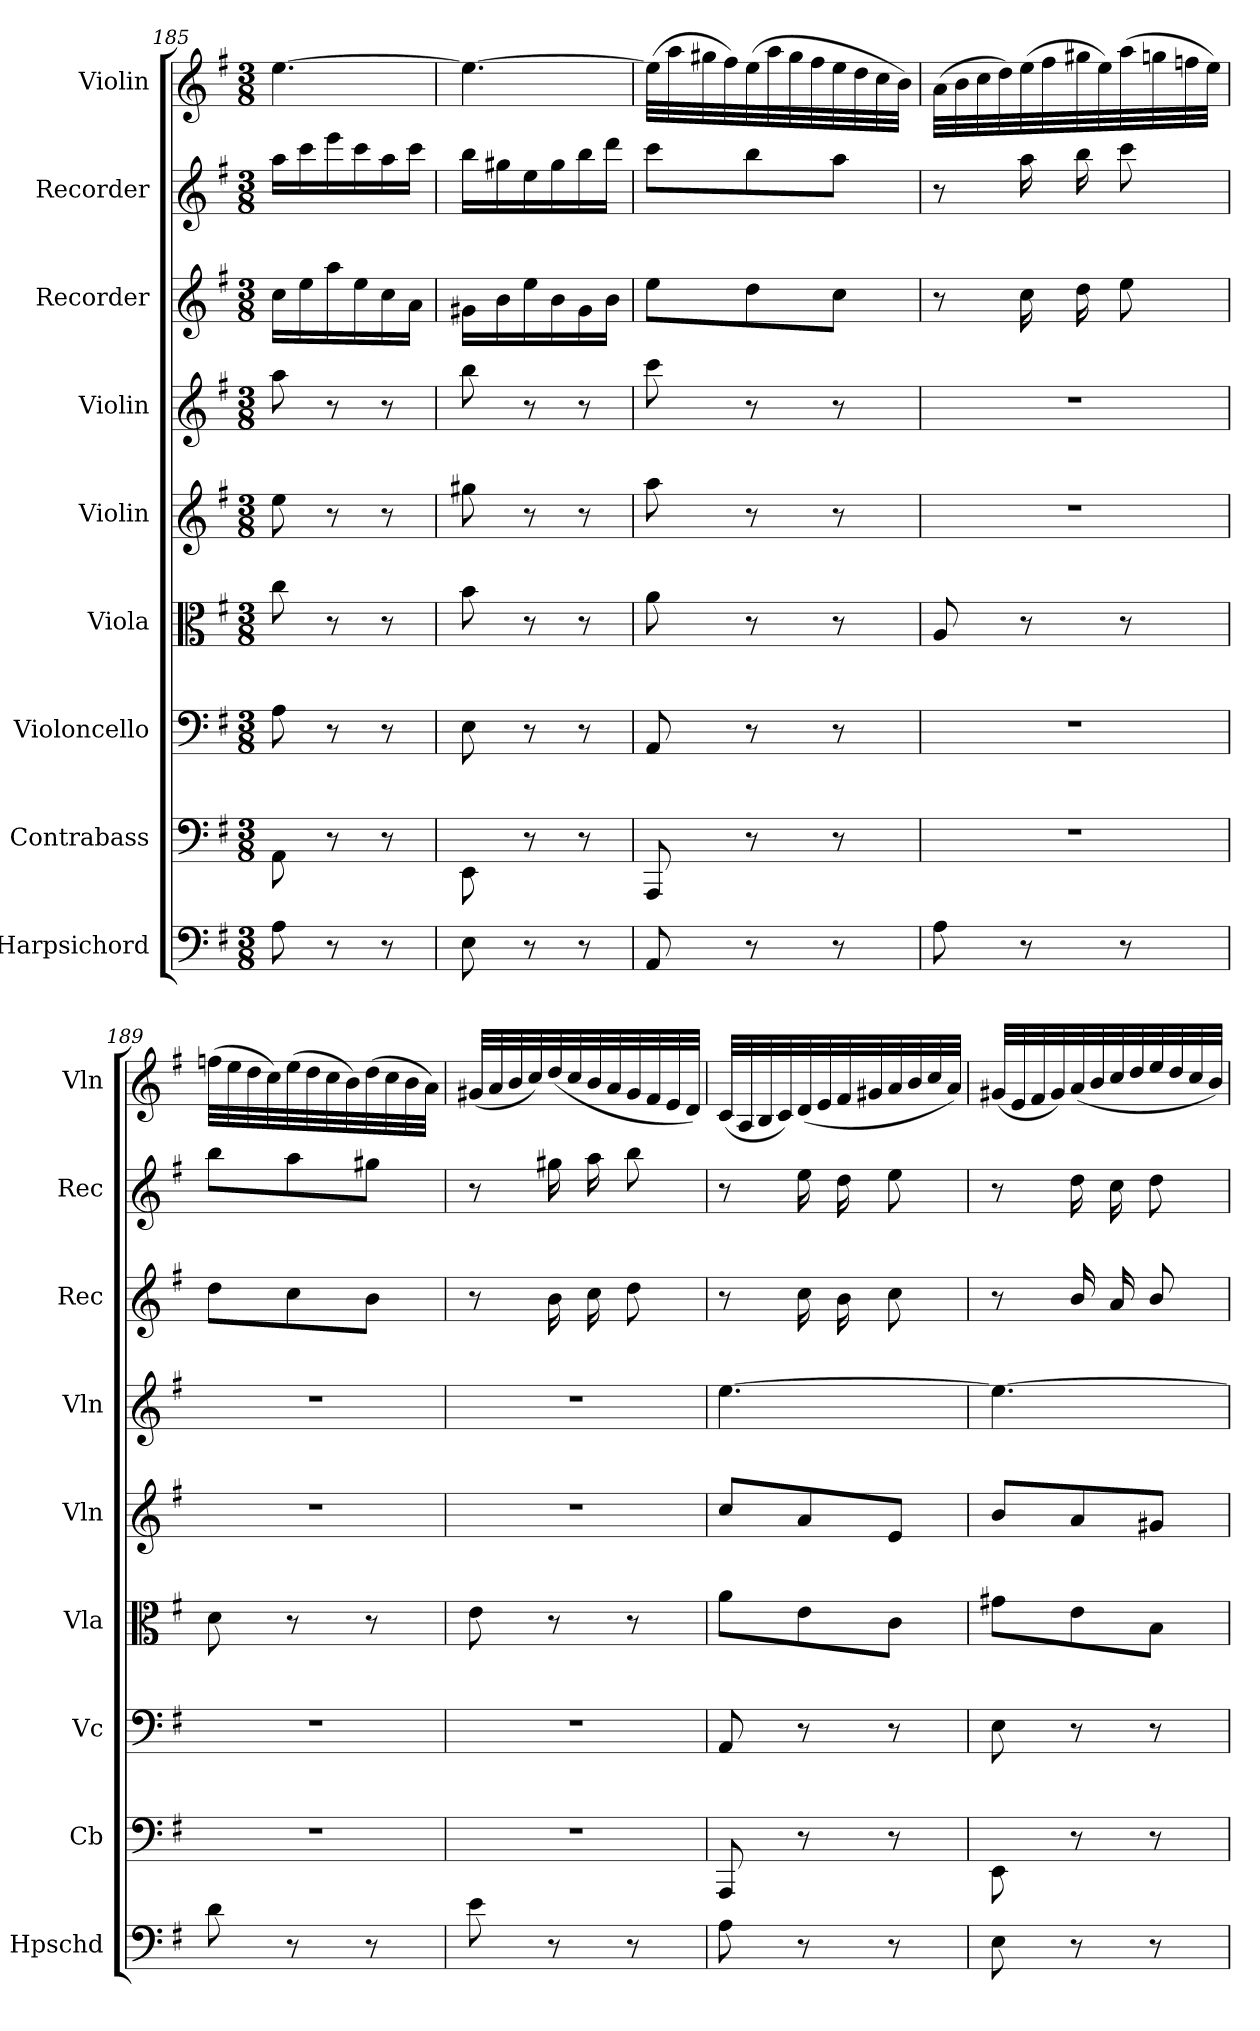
**kern	**kern	**kern	**kern	**kern	**kern	**kern	**kern	**kern
*part9	*part8	*part7	*part6	*part5	*part4	*part3	*part2	*part1
*staff9	*staff8	*staff7	*staff6	*staff5	*staff4	*staff3	*staff2	*staff1
*I"Harpsichord	*I"Contrabass	*I"Violoncello	*I"Viola	*I"Violin	*I"Violin	*I"Recorder	*I"Recorder	*I"Violin
*I'Hpschd	*I'Cb	*I'Vc	*I'Vla	*I'Vln	*I'Vln	*I'Rec	*I'Rec	*I'Vln
*clefF4	*clefF4	*clefF4	*clefC3	*clefG2	*clefG2	*clefG2	*clefG2	*clefG2
*	*ITrd7c12	*	*	*	*	*	*	*
*k[f#]	*k[f#]	*k[f#]	*k[f#]	*k[f#]	*k[f#]	*k[f#]	*k[f#]	*k[f#]
*G:	*G:	*G:	*G:	*G:	*G:	*G:	*G:	*G:
*M3/8	*M3/8	*M3/8	*M3/8	*M3/8	*M3/8	*M3/8	*M3/8	*M3/8
=185	=185	=185	=185	=185	=185	=185	=185	=185
8A\	8AAA\	8A\	8cc\	8ee\	8aa\	16cc\LL	16aa\LL	[4.ee\
.	.	.	.	.	.	16ee\	16ccc\	.
8r	8r	8r	8r	8r	8r	16aa\	16eee\	.
.	.	.	.	.	.	16ee\	16ccc\	.
8r	8r	8r	8r	8r	8r	16cc\	16aa\	.
.	.	.	.	.	.	16a\JJ	16ccc\JJ	.
=186	=186	=186	=186	=186	=186	=186	=186	=186
8E\	8EEE\	8E\	8b\	8gg#X\	8bb\	16g#X\LL	16bb\LL	4.ee\_
.	.	.	.	.	.	16b\	16gg#X\	.
8r	8r	8r	8r	8r	8r	16ee\	16ee\	.
.	.	.	.	.	.	16b\	16gg#\	.
8r	8r	8r	8r	8r	8r	16g#\	16bb\	.
.	.	.	.	.	.	16b\JJ	16ddd\JJ	.
=187	=187	=187	=187	=187	=187	=187	=187	=187
8AA/	8AAAA/	8AA/	8a\	8aa\	8ccc\	8ee\L	8ccc\L	(32ee\LLL]
.	.	.	.	.	.	.	.	32aa\
.	.	.	.	.	.	.	.	32gg#X\
.	.	.	.	.	.	.	.	32ff#\)
8r	8r	8r	8r	8r	8r	8dd\	8bb\	(32ee\
.	.	.	.	.	.	.	.	32aa\
.	.	.	.	.	.	.	.	32gg#\
.	.	.	.	.	.	.	.	32ff#\
8r	8r	8r	8r	8r	8r	8cc\J	8aa\J	32ee\
.	.	.	.	.	.	.	.	32dd\
.	.	.	.	.	.	.	.	32cc\
.	.	.	.	.	.	.	.	32b\JJJ)
=188	=188	=188	=188	=188	=188	=188	=188	=188
8A\	4.r	4.r	8A/	4.r	4.r	8r	8r	(32a\LLL
.	.	.	.	.	.	.	.	32b\
.	.	.	.	.	.	.	.	32cc\
.	.	.	.	.	.	.	.	32dd\)
8r	.	.	8r	.	.	16cc\	16aa\	(32ee\
.	.	.	.	.	.	.	.	32ff#\
.	.	.	.	.	.	16dd\	16bb\	32gg#X\
.	.	.	.	.	.	.	.	32ee\)
8r	.	.	8r	.	.	8ee\	8ccc\	(32aa\
.	.	.	.	.	.	.	.	32ggn\
.	.	.	.	.	.	.	.	32ffn\
.	.	.	.	.	.	.	.	32ee\JJJ)
=189	=189	=189	=189	=189	=189	=189	=189	=189
8d\	4.r	4.r	8d\	4.r	4.r	8dd\L	8bb\L	(32ffn\LLL
.	.	.	.	.	.	.	.	32ee\
.	.	.	.	.	.	.	.	32dd\
.	.	.	.	.	.	.	.	32cc\)
8r	.	.	8r	.	.	8cc\	8aa\	(32ee\
.	.	.	.	.	.	.	.	32dd\
.	.	.	.	.	.	.	.	32cc\
.	.	.	.	.	.	.	.	32b\)
8r	.	.	8r	.	.	8b\J	8gg#X\J	(32dd\
.	.	.	.	.	.	.	.	32cc\
.	.	.	.	.	.	.	.	32b\
.	.	.	.	.	.	.	.	32a\JJJ)
=190	=190	=190	=190	=190	=190	=190	=190	=190
8e\	4.r	4.r	8e\	4.r	4.r	8r	8r	(32g#X/LLL
.	.	.	.	.	.	.	.	32a/
.	.	.	.	.	.	.	.	32b/
.	.	.	.	.	.	.	.	32cc/)
8r	.	.	8r	.	.	16b\	16gg#X\	(32dd/
.	.	.	.	.	.	.	.	32cc/
.	.	.	.	.	.	16cc\	16aa\	32b/
.	.	.	.	.	.	.	.	32a/
8r	.	.	8r	.	.	8dd\	8bb\	32g#/
.	.	.	.	.	.	.	.	32f#/
.	.	.	.	.	.	.	.	32e/
.	.	.	.	.	.	.	.	32d/JJJ)
=191	=191	=191	=191	=191	=191	=191	=191	=191
8A\	8AAAA/	8AA/	8a\L	8cc/L	[4.ee\	8r	8r	(32c/LLL
.	.	.	.	.	.	.	.	32A/
.	.	.	.	.	.	.	.	32B/
.	.	.	.	.	.	.	.	32c/)
8r	8r	8r	8e\	8a/	.	16cc\	16ee\	(32d/
.	.	.	.	.	.	.	.	32e/
.	.	.	.	.	.	16b\	16dd\	32f#/
.	.	.	.	.	.	.	.	32g#X/
8r	8r	8r	8c\J	8e/J	.	8cc\	8ee\	32a/
.	.	.	.	.	.	.	.	32b/
.	.	.	.	.	.	.	.	32cc/
.	.	.	.	.	.	.	.	32a/JJJ)
=192	=192	=192	=192	=192	=192	=192	=192	=192
8E\	8EEE\	8E\	8g#X\L	8b/L	4.ee\_	8r	8r	(32g#X/LLL
.	.	.	.	.	.	.	.	32e/
.	.	.	.	.	.	.	.	32f#/
.	.	.	.	.	.	.	.	32g#/)
8r	8r	8r	8e\	8a/	.	16b/	16dd\	(32a/
.	.	.	.	.	.	.	.	32b/
.	.	.	.	.	.	16a/	16cc\	32cc/
.	.	.	.	.	.	.	.	32dd/
8r	8r	8r	8B\J	8g#X/J	.	8b/	8dd\	32ee/
.	.	.	.	.	.	.	.	32dd/
.	.	.	.	.	.	.	.	32cc/
.	.	.	.	.	.	.	.	32b/JJJ)
=	=	=	=	=	=	=	=	=
*-	*-	*-	*-	*-	*-	*-	*-	*-
